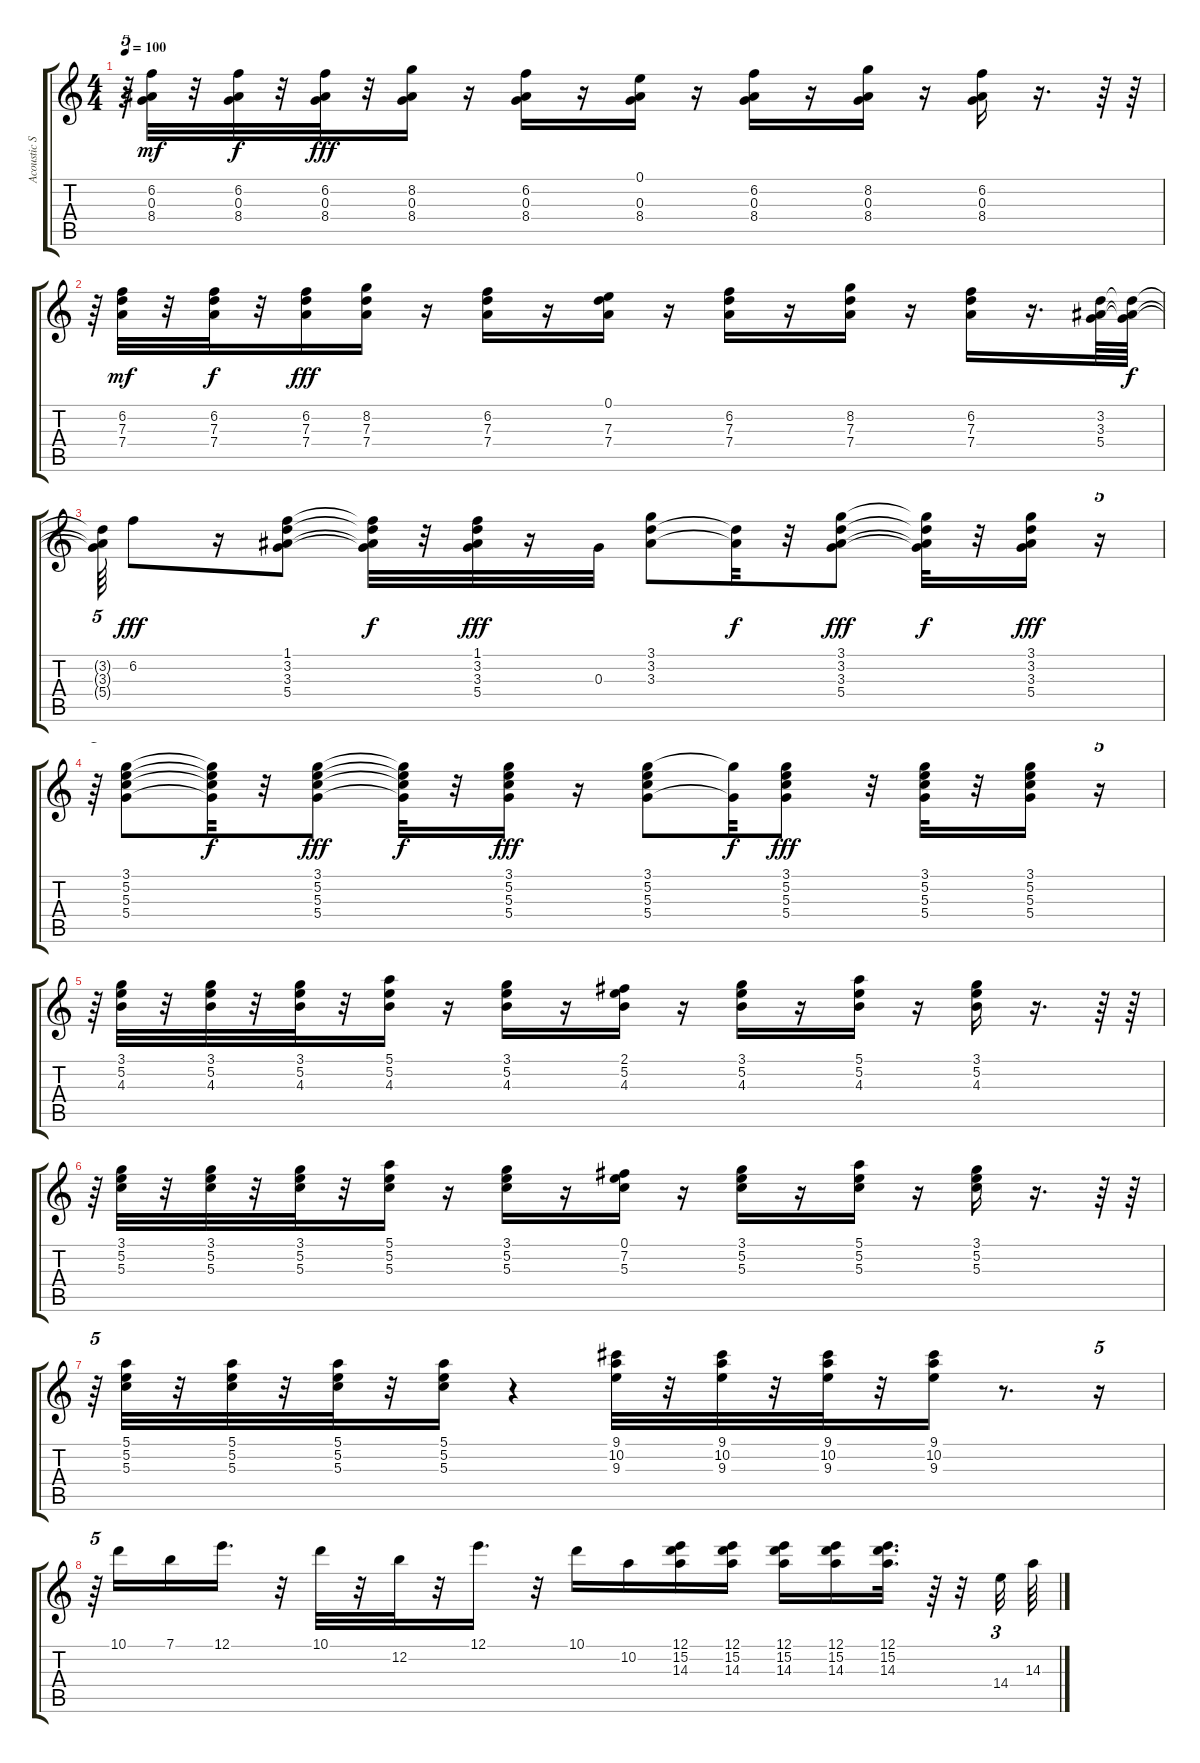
\track ("Acoustic Steel (left)" "Acoustic S") {instrument acousticguitarsteel}
\staff {score tabs}
\tuning (E4 B3 G3 D3 A2 E2) {hide}
\ts (4 4)
\tempo 100
\clef g2
\ks c
r.64{tu (5 4) dy fff} (6.2 0.3 8.4).32{dy mf} r.32 (6.2 0.3 8.4).32{dy f} r.32 (6.2 0.3 8.4).32{dy fff} r.32 (8.2 0.3 8.4).16 r.16 (6.2 0.3 8.4).16 r.16 (0.1 0.3 8.4).16 r.16 (6.2 0.3 8.4).16 r.16 (8.2 0.3 8.4).16 r.16 (6.2 0.3 8.4).16 r.16{d} r.64 r.64 |
r.64{tu (5 4)} (6.2 7.3 7.4).32{dy mf} r.32 (6.2 7.3 7.4).32{dy f} r.32 (6.2 7.3 7.4).16{dy fff} (8.2 7.3 7.4).16 r.16 (6.2 7.3 7.4).16 r.16 (0.1 7.3 7.4).16 r.16 (6.2 7.3 7.4).16 r.16 (8.2 7.3 7.4).16 r.16 (6.2 7.3 7.4).16 r.16{d} (3.2 3.3 5.4).64 (3.2{t} 3.3{t} 5.4{t}).64{dy f} |
(3.2{t} 3.3{t} 5.4{t}).64{tu (5 4)} 6.2.8{dy fff} r.16 (1.1 3.2 3.3 5.4).8 (1.1{t} 3.2{t} 3.3{t} 5.4{t}).32{dy f} r.32 (1.1 3.2 3.3 5.4).32{dy fff} r.16 0.3.32 (3.1 3.2 3.3).8 (3.2{t} 3.3{t}).32{dy f} r.32 (3.1 3.2 3.3 5.4).8{dy fff} (3.1{t} 3.2{t} 3.3{t} 5.4{t}).32{dy f} r.32 (3.1 3.2 3.3 5.4).16{dy fff} r.16{tu (5 4)} |
r.64{tu (5 4)} (3.1 5.2 5.3 5.4).8 (3.1{t} 5.2{t} 5.3{t} 5.4{t}).32{dy f} r.32 (3.1 5.2 5.3 5.4).8{dy fff} (3.1{t} 5.2{t} 5.3{t} 5.4{t}).32{dy f} r.32 (3.1 5.2 5.3 5.4).16{dy fff} r.16 (3.1 5.2 5.3 5.4).8 (3.1{t} 5.4{t}).32{dy f} (3.1 5.2 5.3 5.4).8{dy fff} r.32 (3.1 5.2 5.3 5.4).32 r.32 (3.1 5.2 5.3 5.4).16 r.16{tu (5 4)} |
r.64{tu (5 4)} (3.1 5.2 4.3).32 r.32 (3.1 5.2 4.3).32 r.32 (3.1 5.2 4.3).32 r.32 (5.1 5.2 4.3).16 r.16 (3.1 5.2 4.3).16 r.16 (2.1 5.2 4.3).16 r.16 (3.1 5.2 4.3).16 r.16 (5.1 5.2 4.3).16 r.16 (3.1 5.2 4.3).16 r.16{d} r.64 r.64 |
r.64{tu (5 4)} (3.1 5.2 5.3).32 r.32 (3.1 5.2 5.3).32 r.32 (3.1 5.2 5.3).32 r.32 (5.1 5.2 5.3).16 r.16 (3.1 5.2 5.3).16 r.16 (0.1 7.2 5.3).16 r.16 (3.1 5.2 5.3).16 r.16 (5.1 5.2 5.3).16 r.16 (3.1 5.2 5.3).16 r.16{d} r.64 r.64 |
r.64{tu (5 4)} (5.1 5.2 5.3).32 r.32 (5.1 5.2 5.3).32 r.32 (5.1 5.2 5.3).32 r.32 (5.1 5.2 5.3).16 r.4 (9.1 10.2 9.3).32 r.32 (9.1 10.2 9.3).32 r.32 (9.1 10.2 9.3).32 r.32 (9.1 10.2 9.3).16 r.8{d} r.16{tu (5 4)} |
r.64{tu (5 4)} 10.1.16 7.1.16 12.1.16{d} r.32 10.1.32 r.32 12.2.32 r.32 12.1.16{d} r.32 10.1.16 10.2.16 (12.1 15.2 14.3).16 (12.1 15.2 14.3).16 (12.1 15.2 14.3).16 (12.1 15.2 14.3).16 (12.1 15.2 14.3).32{d} r.64 r.32 14.4.32{tu (3 2)} 14.3.64
